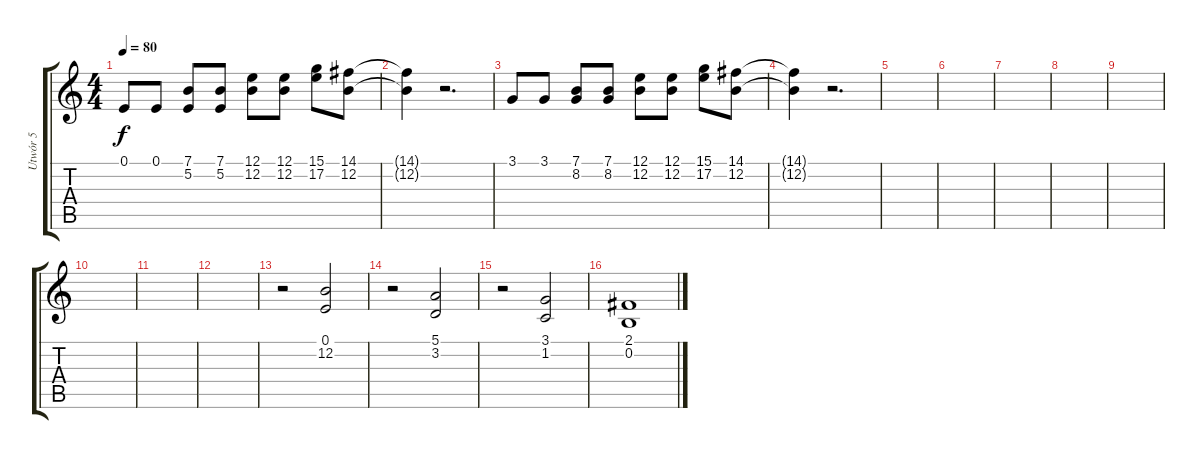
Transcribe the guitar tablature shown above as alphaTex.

\track ("Utwór 5" "Utwór 5") {instrument stringensemble1}
\staff {score tabs}
\tuning (E4 B3 G3 D3 A2 E2) {hide}
\ts (4 4)
\tempo 80
\clef g2
\ks c
0.1.8{dy f volume 16 instrument synthvoice} 0.1.8 (7.1 5.2).8 (7.1 5.2).8 (12.1 12.2).8 (12.1 12.2).8 (15.1 17.2).8 (14.1 12.2).8 |
(14.1{t} 12.2{t}).4 r.2{d} |
3.1.8 3.1.8 (7.1 8.2).8 (7.1 8.2).8 (12.1 12.2).8 (12.1 12.2).8 (15.1 17.2).8 (14.1 12.2).8 |
(14.1{t} 12.2{t}).4 r.2{d} |
|
|
|
|
|
|
|
|
r.2{instrument stringensemble1} (0.1 12.2).2 |
r.2 (5.1 3.2).2 |
r.2 (3.1 1.2).2 |
(2.1 0.2).1
